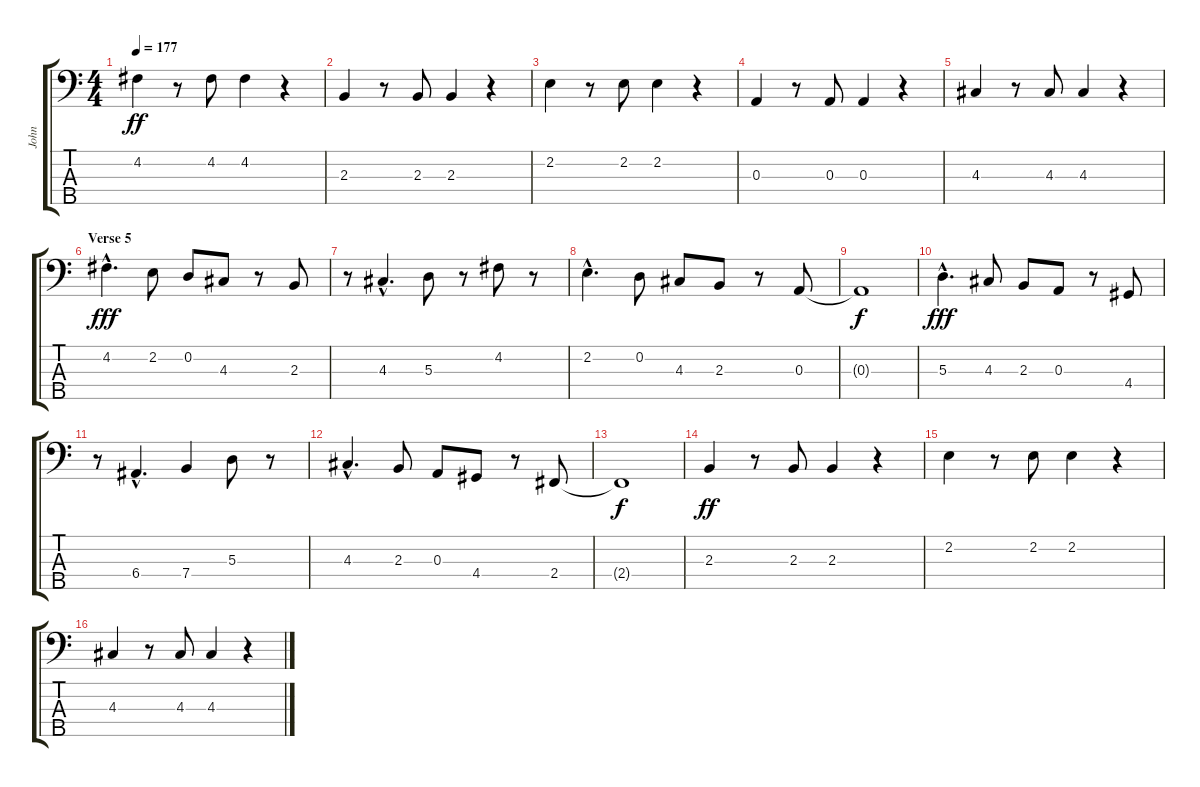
\track ("John" "John") {instrument electricbassfinger}
\staff {score tabs}
\tuning (G2 D2 A1 E1 B0) {hide}
\ts (4 4)
\tempo 177
\clef f4
\ks c
4.2.4{dy ff} r.8 4.2.8 4.2.4 r.4 |
2.3.4 r.8 2.3.8 2.3.4 r.4 |
2.2.4 r.8 2.2.8 2.2.4 r.4 |
0.3.4 r.8 0.3.8 0.3.4 r.4 |
4.3.4 r.8 4.3.8 4.3.4 r.4 |
\section ("" "Verse 5")
4.2{hac}.4{d dy fff} 2.2.8 0.2.8 4.3.8 r.8 2.3.8 |
r.8 4.3{hac}.4{d} 5.3.8 r.8 4.2.8 r.8 |
2.2{hac}.4{d} 0.2.8 4.3.8 2.3.8 r.8 0.3.8 |
0.3{t}.1{dy f} |
5.3{hac}.4{d dy fff} 4.3.8 2.3.8 0.3.8 r.8 4.4.8 |
r.8 6.4{hac}.4{d} 7.4.4 5.3.8 r.8 |
4.3{hac}.4{d} 2.3.8 0.3.8 4.4.8 r.8 2.4.8 |
2.4{t}.1{dy f} |
2.3.4{dy ff} r.8 2.3.8 2.3.4 r.4 |
2.2.4 r.8 2.2.8 2.2.4 r.4 |
4.3.4 r.8 4.3.8 4.3.4 r.4
